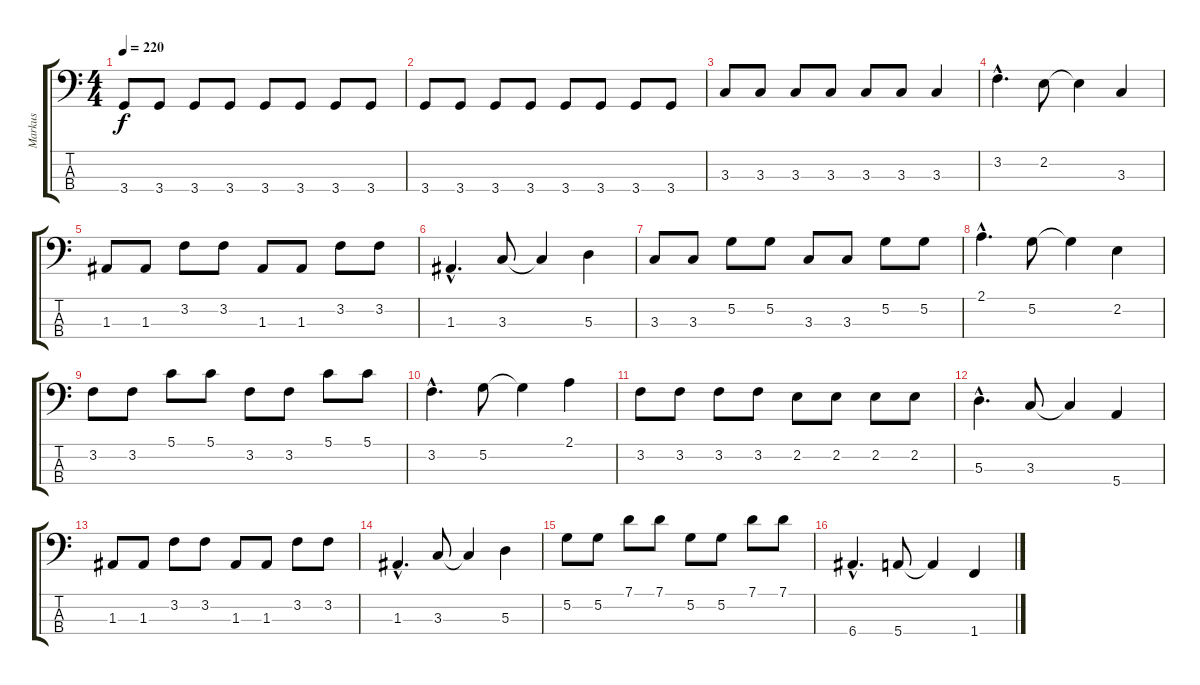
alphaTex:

\track ("Markus" "Markus") {instrument electricbassfinger}
\staff {score tabs}
\tuning (G2 D2 A1 E1) {hide}
\ts (4 4)
\tempo 220
\clef f4
\ks c
3.4.8{dy f} 3.4.8 3.4.8 3.4.8 3.4.8 3.4.8 3.4.8 3.4.8 |
3.4.8 3.4.8 3.4.8 3.4.8 3.4.8 3.4.8 3.4.8 3.4.8 |
3.3.8 3.3.8 3.3.8 3.3.8 3.3.8 3.3.8 3.3.4 |
3.2{hac}.4{d} 2.2.8 2.2{t}.4 3.3.4 |
1.3.8 1.3.8 3.2.8 3.2.8 1.3.8 1.3.8 3.2.8 3.2.8 |
1.3{hac}.4{d} 3.3.8 3.3{t}.4 5.3.4 |
3.3.8 3.3.8 5.2.8 5.2.8 3.3.8 3.3.8 5.2.8 5.2.8 |
2.1{hac}.4{d} 5.2.8 5.2{t}.4 2.2.4 |
3.2.8 3.2.8 5.1.8 5.1.8 3.2.8 3.2.8 5.1.8 5.1.8 |
3.2{hac}.4{d} 5.2.8 5.2{t}.4 2.1.4 |
3.2.8 3.2.8 3.2.8 3.2.8 2.2.8 2.2.8 2.2.8 2.2.8 |
5.3{hac}.4{d} 3.3.8 3.3{t}.4 5.4.4 |
1.3.8 1.3.8 3.2.8 3.2.8 1.3.8 1.3.8 3.2.8 3.2.8 |
1.3{hac}.4{d} 3.3.8 3.3{t}.4 5.3.4 |
5.2.8 5.2.8 7.1.8 7.1.8 5.2.8 5.2.8 7.1.8 7.1.8 |
6.4{hac}.4{d} 5.4.8 5.4{t}.4 1.4.4
